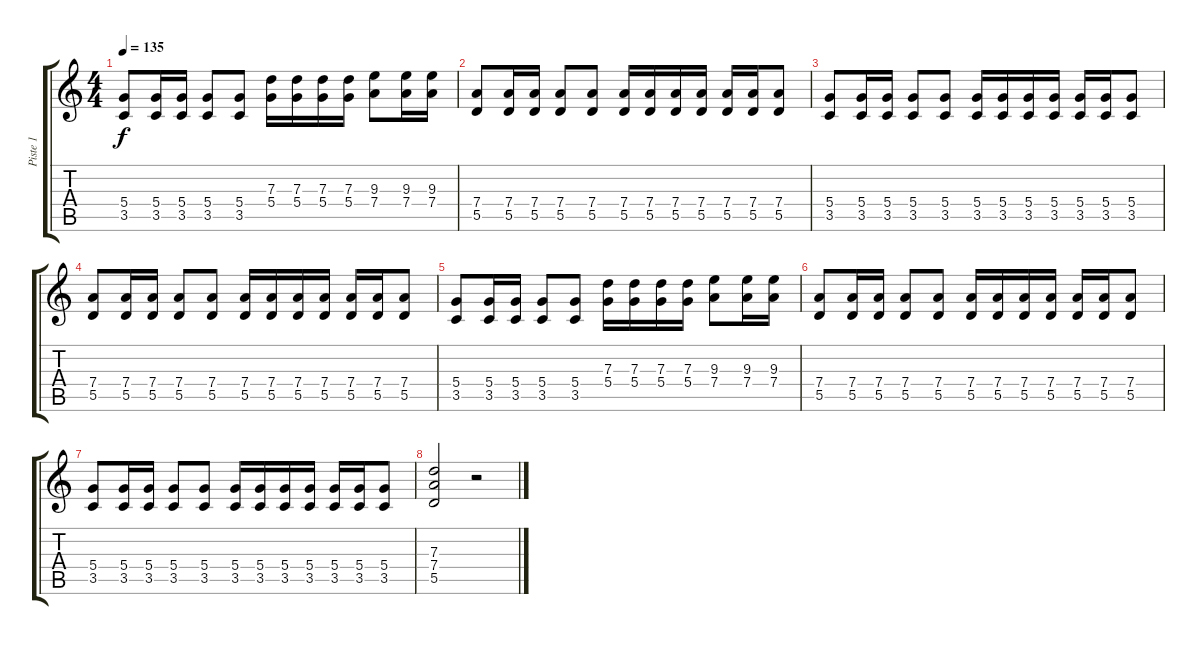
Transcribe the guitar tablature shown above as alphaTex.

\track ("Piste 1" "Piste 1") {instrument electricguitarclean}
\staff {score tabs}
\tuning (E4 B3 G3 D3 A2 E2) {hide}
\ts (4 4)
\tempo 135
\clef g2
\ks c
(5.4 3.5).8{dy f} (5.4 3.5).16 (5.4 3.5).16 (5.4 3.5).8 (5.4 3.5).8 (7.3 5.4).16 (7.3 5.4).16 (7.3 5.4).16 (7.3 5.4).16 (9.3 7.4).8 (9.3 7.4).16 (9.3 7.4).16 |
(7.4 5.5).8 (7.4 5.5).16 (7.4 5.5).16 (7.4 5.5).8 (7.4 5.5).8 (7.4 5.5).16 (7.4 5.5).16 (7.4 5.5).16 (7.4 5.5).16 (7.4 5.5).16 (7.4 5.5).16 (7.4 5.5).8 |
(5.4 3.5).8 (5.4 3.5).16 (5.4 3.5).16 (5.4 3.5).8 (5.4 3.5).8 (5.4 3.5).16 (5.4 3.5).16 (5.4 3.5).16 (5.4 3.5).16 (5.4 3.5).16 (5.4 3.5).16 (5.4 3.5).8 |
(7.4 5.5).8 (7.4 5.5).16 (7.4 5.5).16 (7.4 5.5).8 (7.4 5.5).8 (7.4 5.5).16 (7.4 5.5).16 (7.4 5.5).16 (7.4 5.5).16 (7.4 5.5).16 (7.4 5.5).16 (7.4 5.5).8 |
(5.4 3.5).8 (5.4 3.5).16 (5.4 3.5).16 (5.4 3.5).8 (5.4 3.5).8 (7.3 5.4).16 (7.3 5.4).16 (7.3 5.4).16 (7.3 5.4).16 (9.3 7.4).8 (9.3 7.4).16 (9.3 7.4).16 |
(7.4 5.5).8 (7.4 5.5).16 (7.4 5.5).16 (7.4 5.5).8 (7.4 5.5).8 (7.4 5.5).16 (7.4 5.5).16 (7.4 5.5).16 (7.4 5.5).16 (7.4 5.5).16 (7.4 5.5).16 (7.4 5.5).8 |
(5.4 3.5).8 (5.4 3.5).16 (5.4 3.5).16 (5.4 3.5).8 (5.4 3.5).8 (5.4 3.5).16 (5.4 3.5).16 (5.4 3.5).16 (5.4 3.5).16 (5.4 3.5).16 (5.4 3.5).16 (5.4 3.5).8 |
(7.3 7.4 5.5).2 r.2
